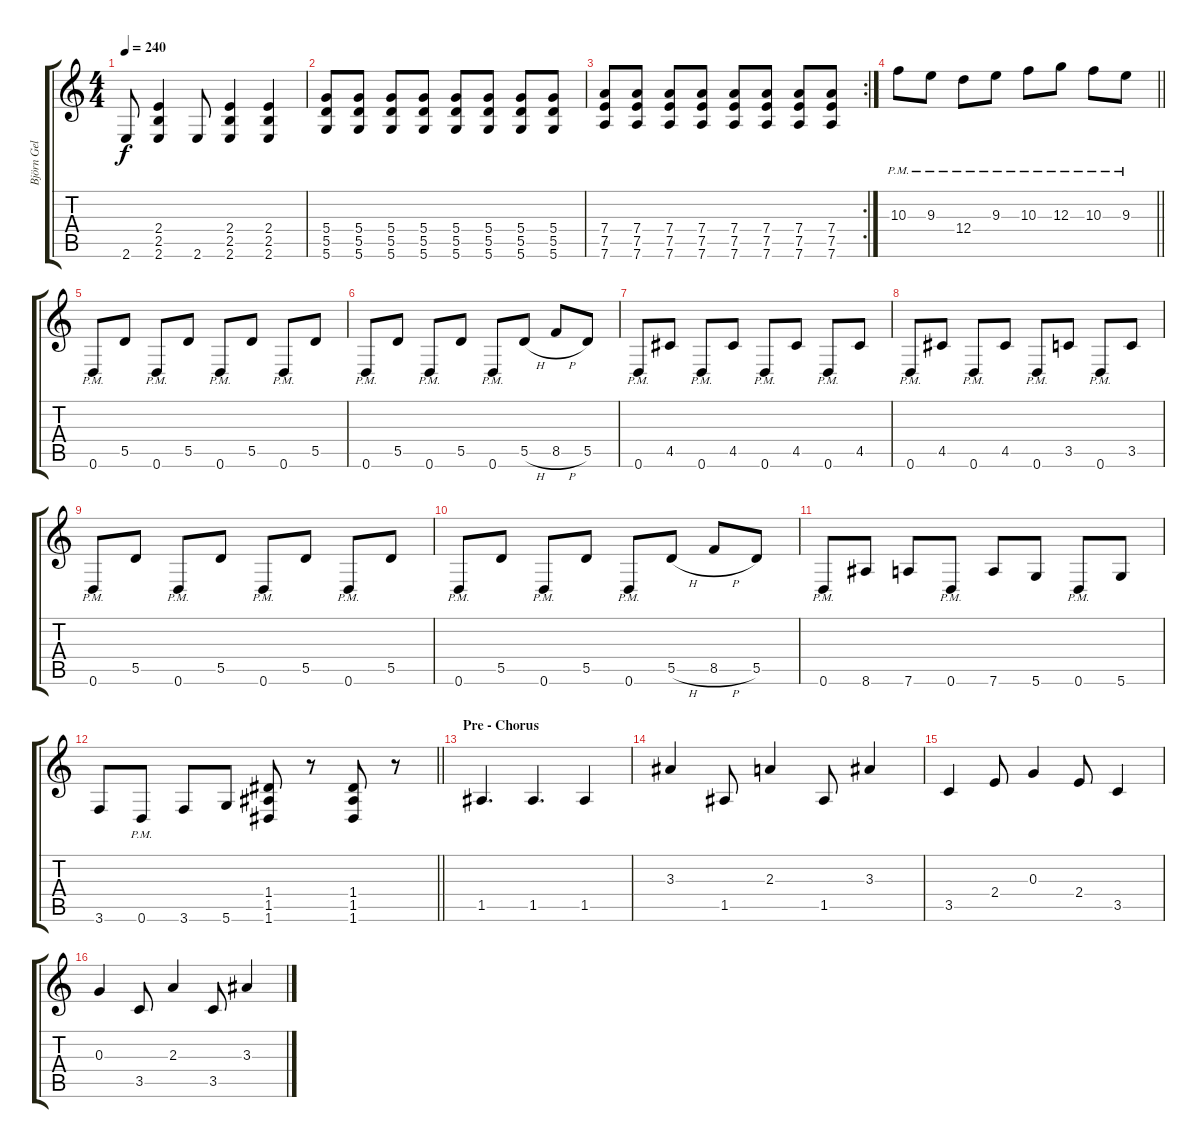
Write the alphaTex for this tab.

\track (" Björn Gelotte" " Björn Gel") {instrument overdrivenguitar}
\staff {score tabs}
\tuning (E4 B3 G3 D3 A2 D2) {hide}
\ts (4 4)
\tempo 240
\clef g2
\ks c
2.6.8{dy f} (2.4 2.5 2.6).4 2.6.8 (2.4 2.5 2.6).4 (2.4 2.5 2.6).4 |
(5.4 5.5 5.6).8 (5.4 5.5 5.6).8 (5.4 5.5 5.6).8 (5.4 5.5 5.6).8 (5.4 5.5 5.6).8 (5.4 5.5 5.6).8 (5.4 5.5 5.6).8 (5.4 5.5 5.6).8 |
\rc 2
(7.4 7.5 7.6).8 (7.4 7.5 7.6).8 (7.4 7.5 7.6).8 (7.4 7.5 7.6).8 (7.4 7.5 7.6).8 (7.4 7.5 7.6).8 (7.4 7.5 7.6).8 (7.4 7.5 7.6).8 |
\barLineRight lightlight
10.3{pm}.8 9.3{pm}.8 12.4{pm}.8 9.3{pm}.8 10.3{pm}.8 12.3{pm}.8 10.3{pm}.8 9.3{pm}.8 |
0.6{pm}.8 5.5.8 0.6{pm}.8 5.5.8 0.6{pm}.8 5.5.8 0.6{pm}.8 5.5.8 |
0.6{pm}.8 5.5.8 0.6{pm}.8 5.5.8 0.6{pm}.8 5.5{h}.8 8.5{h}.8 5.5.8 |
0.6{pm}.8 4.5.8 0.6{pm}.8 4.5.8 0.6{pm}.8 4.5.8 0.6{pm}.8 4.5.8 |
0.6{pm}.8 4.5.8 0.6{pm}.8 4.5.8 0.6{pm}.8 3.5.8 0.6{pm}.8 3.5.8 |
0.6{pm}.8 5.5.8 0.6{pm}.8 5.5.8 0.6{pm}.8 5.5.8 0.6{pm}.8 5.5.8 |
0.6{pm}.8 5.5.8 0.6{pm}.8 5.5.8 0.6{pm}.8 5.5{h}.8 8.5{h}.8 5.5.8 |
0.6{pm}.8 8.6.8 7.6.8 0.6{pm}.8 7.6.8 5.6.8 0.6{pm}.8 5.6.8 |
\barLineRight lightlight
3.6.8 0.6{pm}.8 3.6.8 5.6.8 (1.4 1.5 1.6).8 r.8 (1.4 1.5 1.6).8 r.8 |
\section ("" "Pre - Chorus")
1.5.4{d} 1.5.4{d} 1.5.4 |
3.3.4 1.5.8 2.3.4 1.5.8 3.3.4 |
3.5.4 2.4.8 0.3.4 2.4.8 3.5.4 |
0.3.4 3.5.8 2.3.4 3.5.8 3.3.4
